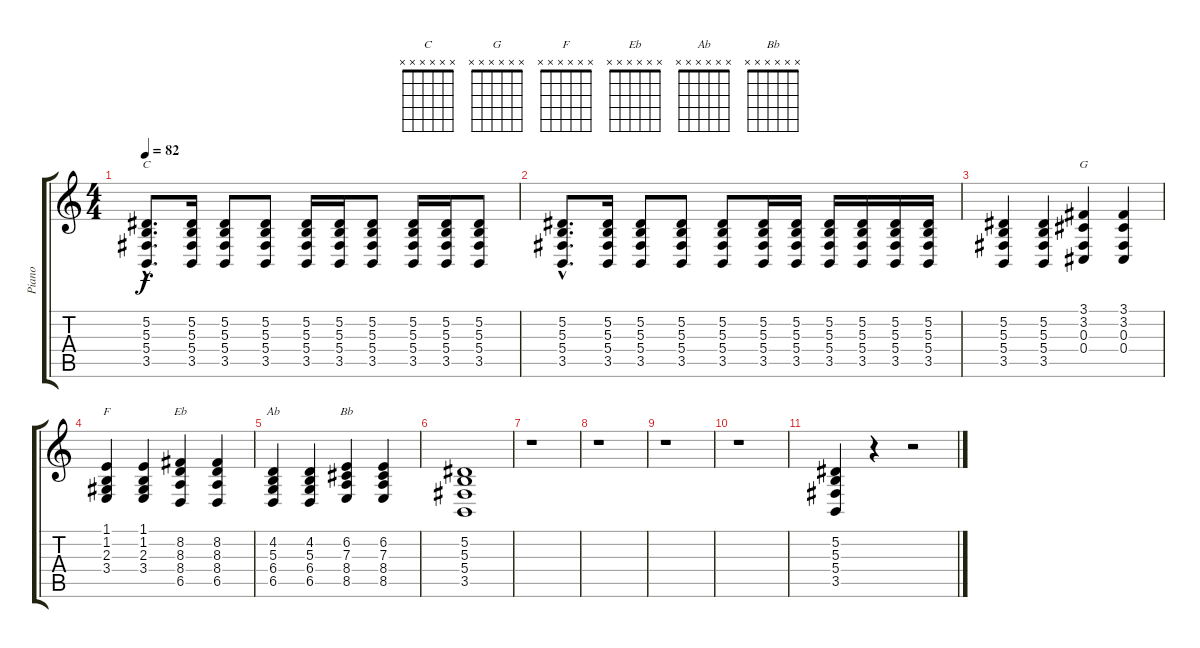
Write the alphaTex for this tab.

\track ("Piano" "Piano") {instrument acousticgrandpiano}
\staff {score tabs}
\tuning (Eb4 Bb3 Gb3 Db3 Ab2 Eb2) {hide}
\chord ("C" x x x x x x) {firstfret 0}
\chord ("G" x x x x x x) {firstfret 0}
\chord ("F" x x x x x x) {firstfret 0}
\chord ("Eb" x x x x x x) {firstfret 0}
\chord ("Ab" x x x x x x) {firstfret 0}
\chord ("Bb" x x x x x x) {firstfret 0}
\ts (4 4)
\tempo 82
\clef g2
\ks c
(5.2{hac} 5.3{hac} 5.4{hac} 3.5{hac}).8{d ch "C" dy f} (5.2 5.3 5.4 3.5).16 (5.2 5.3 5.4 3.5).8 (5.2 5.3 5.4 3.5).8 (5.2 5.3 5.4 3.5).16 (5.2 5.3 5.4 3.5).16 (5.2 5.3 5.4 3.5).8 (5.2 5.3 5.4 3.5).16 (5.2 5.3 5.4 3.5).16 (5.2 5.3 5.4 3.5).8 |
(5.2{hac} 5.3{hac} 5.4{hac} 3.5{hac}).8{d} (5.2 5.3 5.4 3.5).16 (5.2 5.3 5.4 3.5).8 (5.2 5.3 5.4 3.5).8 (5.2 5.3 5.4 3.5).8 (5.2 5.3 5.4 3.5).16 (5.2 5.3 5.4 3.5).16 (5.2 5.3 5.4 3.5).16 (5.2 5.3 5.4 3.5).16 (5.2 5.3 5.4 3.5).16 (5.2 5.3 5.4 3.5).16 |
(5.2 5.3 5.4 3.5).4 (5.2 5.3 5.4 3.5).4 (3.1 3.2 0.3 0.4).4{ch "G"} (3.1 3.2 0.3 0.4).4 |
(1.1 1.2 2.3 3.4).4{ch "F"} (1.1 1.2 2.3 3.4).4 (8.2 8.3 8.4 6.5).4{ch "Eb"} (8.2 8.3 8.4 6.5).4 |
(4.2 5.3 6.4 6.5).4{ch "Ab"} (4.2 5.3 6.4 6.5).4 (6.2 7.3 8.4 8.5).4{ch "Bb"} (6.2 7.3 8.4 8.5).4 |
(5.2 5.3 5.4 3.5).1 |
r.1 |
r.1 |
r.1 |
r.1 |
(5.2 5.3 5.4 3.5).4 r.4 r.2
